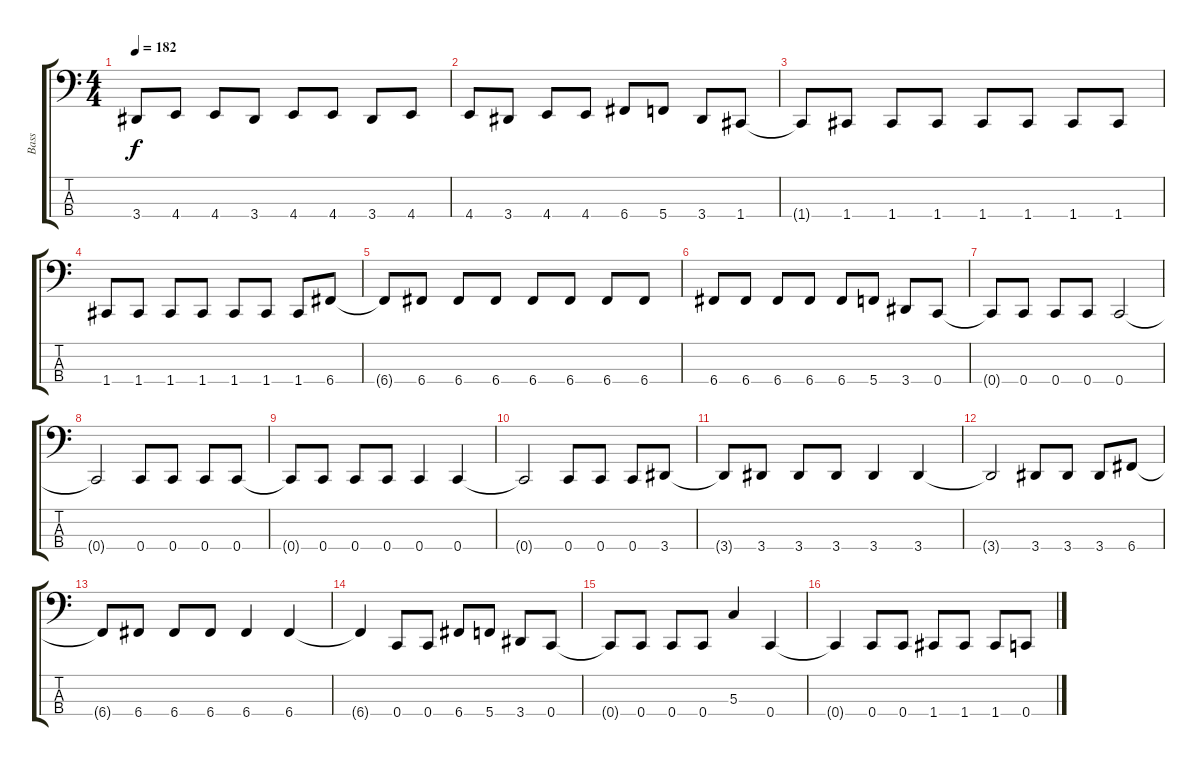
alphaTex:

\track ("Bass" "Bass") {instrument electricbasspick}
\staff {score tabs}
\tuning (F2 C2 G1 C1) {hide}
\ts (4 4)
\tempo 182
\clef f4
\ks c
3.4.8{dy f} 4.4.8 4.4.8 3.4.8 4.4.8 4.4.8 3.4.8 4.4.8 |
4.4.8 3.4.8 4.4.8 4.4.8 6.4.8 5.4.8 3.4.8 1.4.8 |
1.4{t}.8 1.4.8 1.4.8 1.4.8 1.4.8 1.4.8 1.4.8 1.4.8 |
1.4.8 1.4.8 1.4.8 1.4.8 1.4.8 1.4.8 1.4.8 6.4.8 |
6.4{t}.8 6.4.8 6.4.8 6.4.8 6.4.8 6.4.8 6.4.8 6.4.8 |
6.4.8 6.4.8 6.4.8 6.4.8 6.4.8 5.4.8 3.4.8 0.4.8 |
0.4{t}.8 0.4.8 0.4.8 0.4.8 0.4.2 |
0.4{t}.2 0.4.8 0.4.8 0.4.8 0.4.8 |
0.4{t}.8 0.4.8 0.4.8 0.4.8 0.4.4 0.4.4 |
0.4{t}.2 0.4.8 0.4.8 0.4.8 3.4.8 |
3.4{t}.8 3.4.8 3.4.8 3.4.8 3.4.4 3.4.4 |
3.4{t}.2 3.4.8 3.4.8 3.4.8 6.4.8 |
6.4{t}.8 6.4.8 6.4.8 6.4.8 6.4.4 6.4.4 |
6.4{t}.4 0.4.8 0.4.8 6.4.8 5.4.8 3.4.8 0.4.8 |
0.4{t}.8 0.4.8 0.4.8 0.4.8 5.3.4 0.4.4 |
0.4{t}.4 0.4.8 0.4.8 1.4.8 1.4.8 1.4.8 0.4.8
